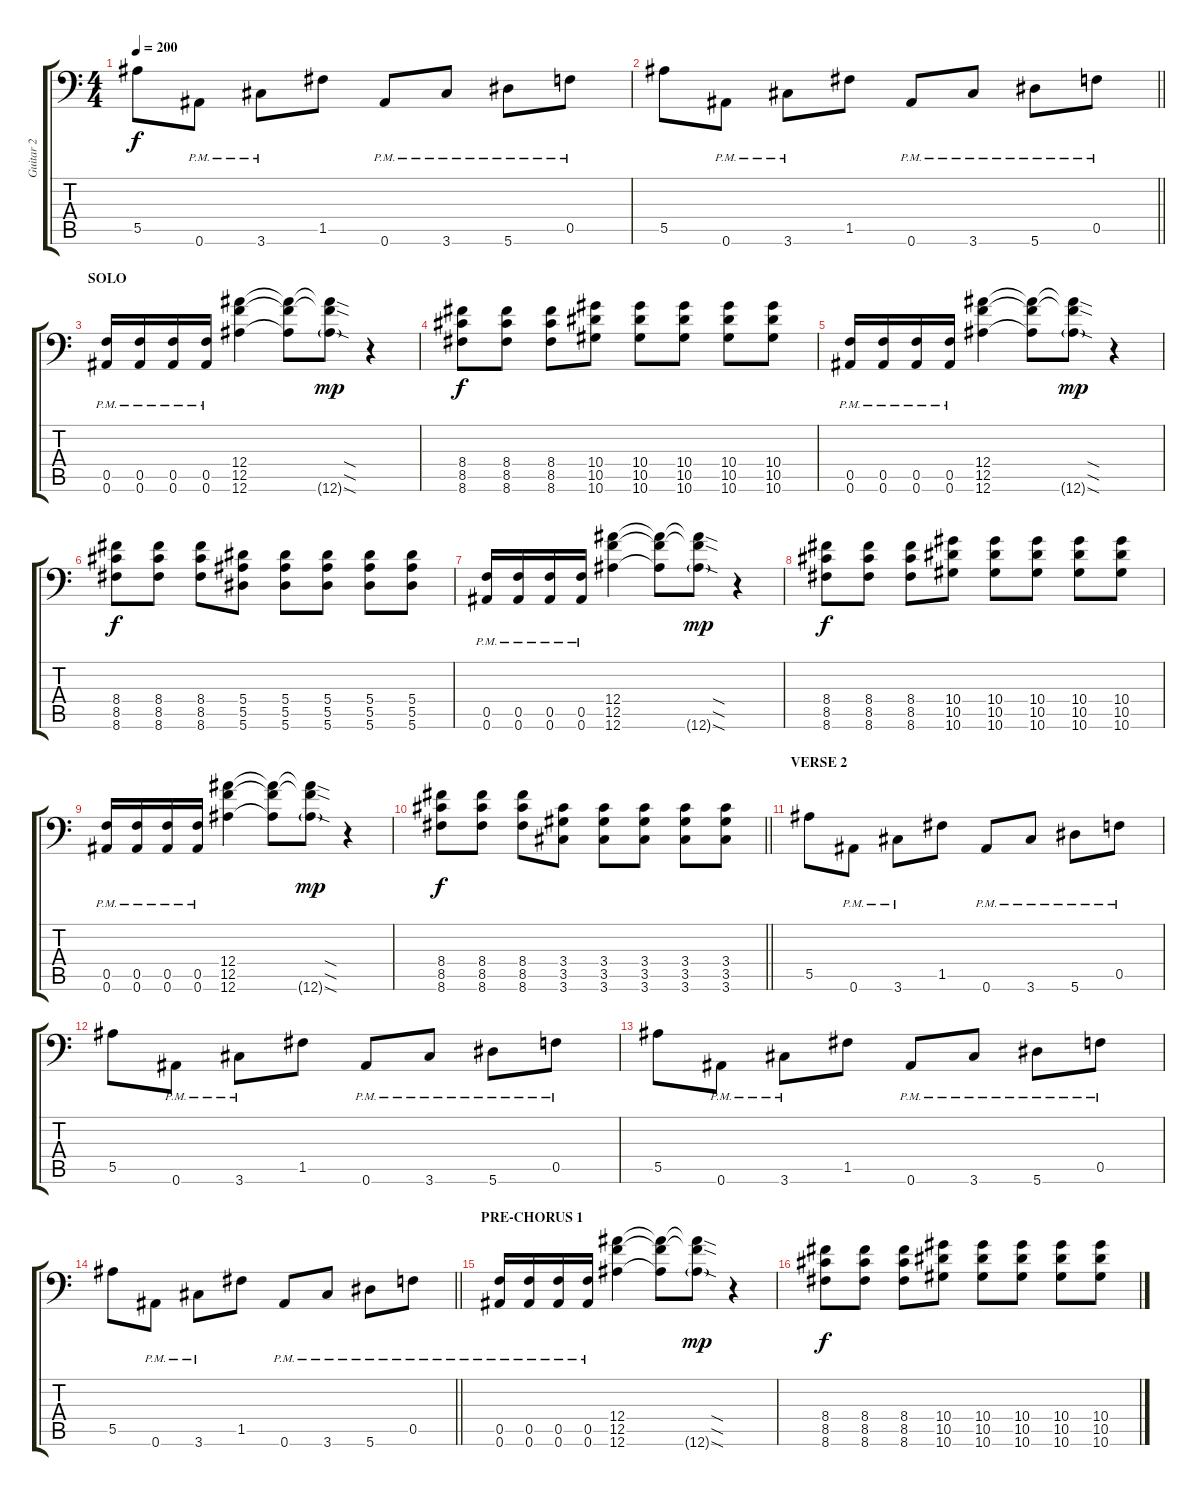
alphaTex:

\track ("Guitar 2" "Guitar 2") {instrument distortionguitar}
\staff {score tabs}
\tuning (C4 G3 Eb3 Bb2 F2 Bb1) {hide}
\ts (4 4)
\tempo 200
\clef f4
\ks c
5.5.8{dy f} 0.6{pm}.8 3.6{pm}.8 1.5.8 0.6{pm}.8 3.6{pm}.8 5.6{pm}.8 0.5{pm}.8 |
\barLineRight lightlight
5.5.8 0.6{pm}.8 3.6{pm}.8 1.5.8 0.6{pm}.8 3.6{pm}.8 5.6{pm}.8 0.5{pm}.8 |
\section ("" "SOLO")
(0.5{pm} 0.6{pm}).16 (0.5{pm} 0.6{pm}).16 (0.5{pm} 0.6{pm}).16 (0.5{pm} 0.6{pm}).16 (12.4 12.5 12.6).4 (12.4{t} 12.5{t} 12.6{t}).8 (12.4{sod t} 12.5{sod t} 12.6{sod g}).8{dy mp} r.4 |
(8.4 8.5 8.6).8{dy f} (8.4 8.5 8.6).8 (8.4 8.5 8.6).8 (10.4 10.5 10.6).8 (10.4 10.5 10.6).8 (10.4 10.5 10.6).8 (10.4 10.5 10.6).8 (10.4 10.5 10.6).8 |
(0.5{pm} 0.6{pm}).16 (0.5{pm} 0.6{pm}).16 (0.5{pm} 0.6{pm}).16 (0.5{pm} 0.6{pm}).16 (12.4 12.5 12.6).4 (12.4{t} 12.5{t} 12.6{t}).8 (12.4{sod t} 12.5{sod t} 12.6{sod g}).8{dy mp} r.4 |
(8.4 8.5 8.6).8{dy f} (8.4 8.5 8.6).8 (8.4 8.5 8.6).8 (5.4 5.5 5.6).8 (5.4 5.5 5.6).8 (5.4 5.5 5.6).8 (5.4 5.5 5.6).8 (5.4 5.5 5.6).8 |
(0.5{pm} 0.6{pm}).16 (0.5{pm} 0.6{pm}).16 (0.5{pm} 0.6{pm}).16 (0.5{pm} 0.6{pm}).16 (12.4 12.5 12.6).4 (12.4{t} 12.5{t} 12.6{t}).8 (12.4{sod t} 12.5{sod t} 12.6{sod g}).8{dy mp} r.4 |
(8.4 8.5 8.6).8{dy f} (8.4 8.5 8.6).8 (8.4 8.5 8.6).8 (10.4 10.5 10.6).8 (10.4 10.5 10.6).8 (10.4 10.5 10.6).8 (10.4 10.5 10.6).8 (10.4 10.5 10.6).8 |
(0.5{pm} 0.6{pm}).16 (0.5{pm} 0.6{pm}).16 (0.5{pm} 0.6{pm}).16 (0.5{pm} 0.6{pm}).16 (12.4 12.5 12.6).4 (12.4{t} 12.5{t} 12.6{t}).8 (12.4{sod t} 12.5{sod t} 12.6{sod g}).8{dy mp} r.4 |
\barLineRight lightlight
(8.4 8.5 8.6).8{dy f} (8.4 8.5 8.6).8 (8.4 8.5 8.6).8 (3.4 3.5 3.6).8 (3.4 3.5 3.6).8 (3.4 3.5 3.6).8 (3.4 3.5 3.6).8 (3.4 3.5 3.6).8 |
\section ("" "VERSE 2")
5.5.8 0.6{pm}.8 3.6{pm}.8 1.5.8 0.6{pm}.8 3.6{pm}.8 5.6{pm}.8 0.5{pm}.8 |
5.5.8 0.6{pm}.8 3.6{pm}.8 1.5.8 0.6{pm}.8 3.6{pm}.8 5.6{pm}.8 0.5{pm}.8 |
5.5.8 0.6{pm}.8 3.6{pm}.8 1.5.8 0.6{pm}.8 3.6{pm}.8 5.6{pm}.8 0.5{pm}.8 |
\barLineRight lightlight
5.5.8 0.6{pm}.8 3.6{pm}.8 1.5.8 0.6{pm}.8 3.6{pm}.8 5.6{pm}.8 0.5{pm}.8 |
\section ("" "PRE-CHORUS 1")
(0.5{pm} 0.6{pm}).16 (0.5{pm} 0.6{pm}).16 (0.5{pm} 0.6{pm}).16 (0.5{pm} 0.6{pm}).16 (12.4 12.5 12.6).4 (12.4{t} 12.5{t} 12.6{t}).8 (12.4{sod t} 12.5{sod t} 12.6{sod g}).8{dy mp} r.4 |
(8.4 8.5 8.6).8{dy f} (8.4 8.5 8.6).8 (8.4 8.5 8.6).8 (10.4 10.5 10.6).8 (10.4 10.5 10.6).8 (10.4 10.5 10.6).8 (10.4 10.5 10.6).8 (10.4 10.5 10.6).8
